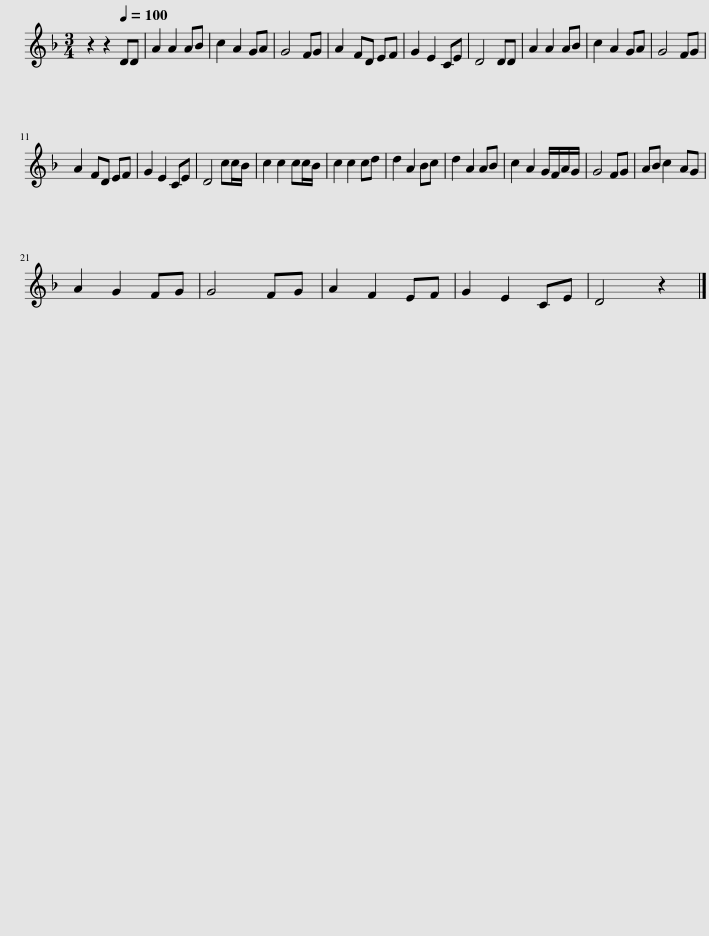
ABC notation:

X:1
L:1/8
M:3/4
I:linebreak $
K:F
V:1 treble
V:1
 z2 z2[Q:1/4=100] DD | A2 A2 AB | c2 A2 GA | G4 FG | A2 FD EF | %5
 G2 E2 CE | D4 DD | A2 A2 AB | c2 A2 GA | G4 FG |$ %10
 A2 FD EF | G2 E2 CE | D4 cc/B/ | c2 c2 cc/B/ | c2 c2 cd | %15
 d2 A2 Bc | d2 A2 AB | c2 A2 G/F/A/G/ | G4 FG | AB c2 AG |$ %20
 A2 G2 FG | G4 FG | A2 F2 EF | G2 E2 CE | D4 z2 |] %25
